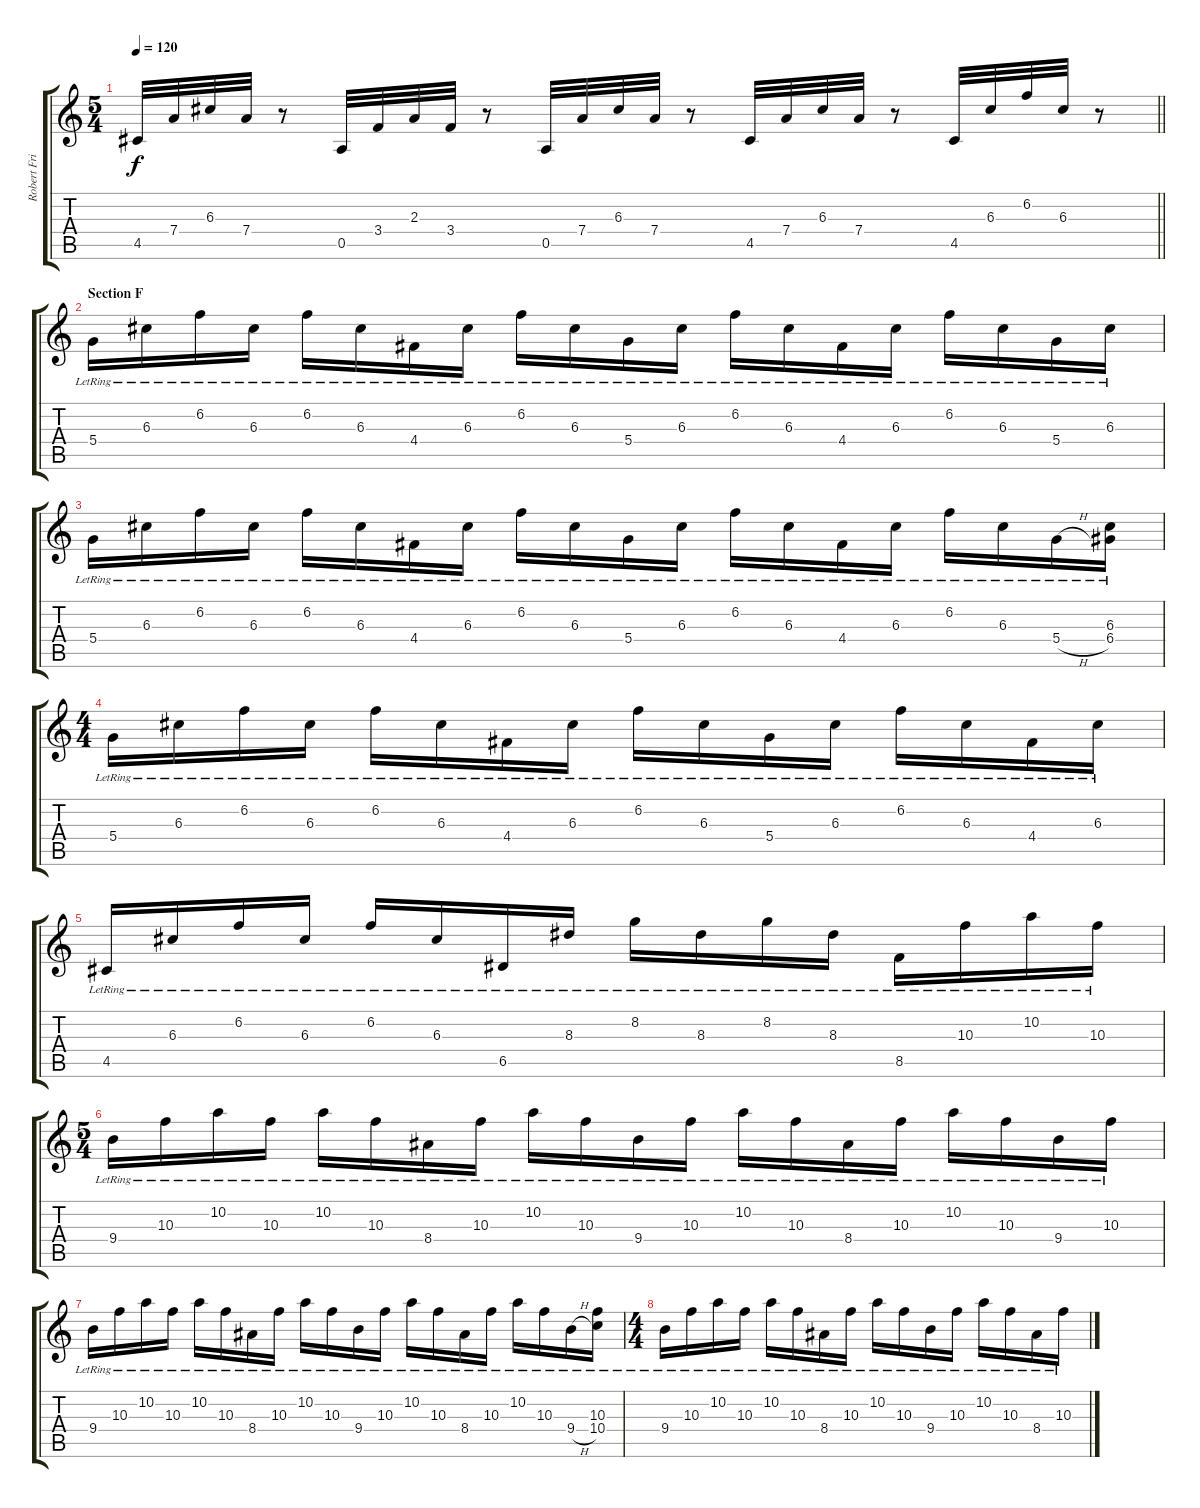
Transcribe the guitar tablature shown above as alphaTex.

\track ("Robert Fripp" "Robert Fri") {instrument electricguitarclean}
\staff {score tabs}
\tuning (E4 B3 G3 D3 A2 E2) {hide}
\ts (5 4)
\tempo 120
\clef g2
\barLineRight lightlight
\ks c
4.5.32{dy f} 7.4.32 6.3.32 7.4.32 r.8 0.5.32 3.4.32 2.3.32 3.4.32 r.8 0.5.32 7.4.32 6.3.32 7.4.32 r.8 4.5.32 7.4.32 6.3.32 7.4.32 r.8 4.5.32 6.3.32 6.2.32 6.3.32 r.8 |
\section ("" "Section F")
5.4{lr}.16 6.3{lr}.16 6.2{lr}.16 6.3{lr}.16 6.2{lr}.16 6.3{lr}.16 4.4{lr}.16 6.3{lr}.16 6.2{lr}.16 6.3{lr}.16 5.4{lr}.16 6.3{lr}.16 6.2{lr}.16 6.3{lr}.16 4.4{lr}.16 6.3{lr}.16 6.2{lr}.16 6.3{lr}.16 5.4{lr}.16 6.3{lr}.16 |
5.4{lr}.16 6.3{lr}.16 6.2{lr}.16 6.3{lr}.16 6.2{lr}.16 6.3{lr}.16 4.4{lr}.16 6.3{lr}.16 6.2{lr}.16 6.3{lr}.16 5.4{lr}.16 6.3{lr}.16 6.2{lr}.16 6.3{lr}.16 4.4{lr}.16 6.3{lr}.16 6.2{lr}.16 6.3{lr}.16 5.4{h lr}.16 (6.3{lr} 6.4{lr}).16 |
\ts (4 4)
5.4{lr}.16 6.3{lr}.16 6.2{lr}.16 6.3{lr}.16 6.2{lr}.16 6.3{lr}.16 4.4{lr}.16 6.3{lr}.16 6.2{lr}.16 6.3{lr}.16 5.4{lr}.16 6.3{lr}.16 6.2{lr}.16 6.3{lr}.16 4.4{lr}.16 6.3{lr}.16 |
4.5{lr}.16 6.3{lr}.16 6.2{lr}.16 6.3{lr}.16 6.2{lr}.16 6.3{lr}.16 6.5{lr}.16 8.3{lr}.16 8.2{lr}.16 8.3{lr}.16 8.2{lr}.16 8.3{lr}.16 8.5{lr}.16 10.3{lr}.16 10.2{lr}.16 10.3{lr}.16 |
\ts (5 4)
9.4{lr}.16 10.3{lr}.16 10.2{lr}.16 10.3{lr}.16 10.2{lr}.16 10.3{lr}.16 8.4{lr}.16 10.3{lr}.16 10.2{lr}.16 10.3{lr}.16 9.4{lr}.16 10.3{lr}.16 10.2{lr}.16 10.3{lr}.16 8.4{lr}.16 10.3{lr}.16 10.2{lr}.16 10.3{lr}.16 9.4{lr}.16 10.3{lr}.16 |
9.4{lr}.16 10.3{lr}.16 10.2{lr}.16 10.3{lr}.16 10.2{lr}.16 10.3{lr}.16 8.4{lr}.16 10.3{lr}.16 10.2{lr}.16 10.3{lr}.16 9.4{lr}.16 10.3{lr}.16 10.2{lr}.16 10.3{lr}.16 8.4{lr}.16 10.3{lr}.16 10.2{lr}.16 10.3{lr}.16 9.4{h lr}.16 (10.3{lr} 10.4{lr}).16 |
\ts (4 4)
9.4{lr}.16 10.3{lr}.16 10.2{lr}.16 10.3{lr}.16 10.2{lr}.16 10.3{lr}.16 8.4{lr}.16 10.3{lr}.16 10.2{lr}.16 10.3{lr}.16 9.4{lr}.16 10.3{lr}.16 10.2{lr}.16 10.3{lr}.16 8.4{lr}.16 10.3{lr}.16
